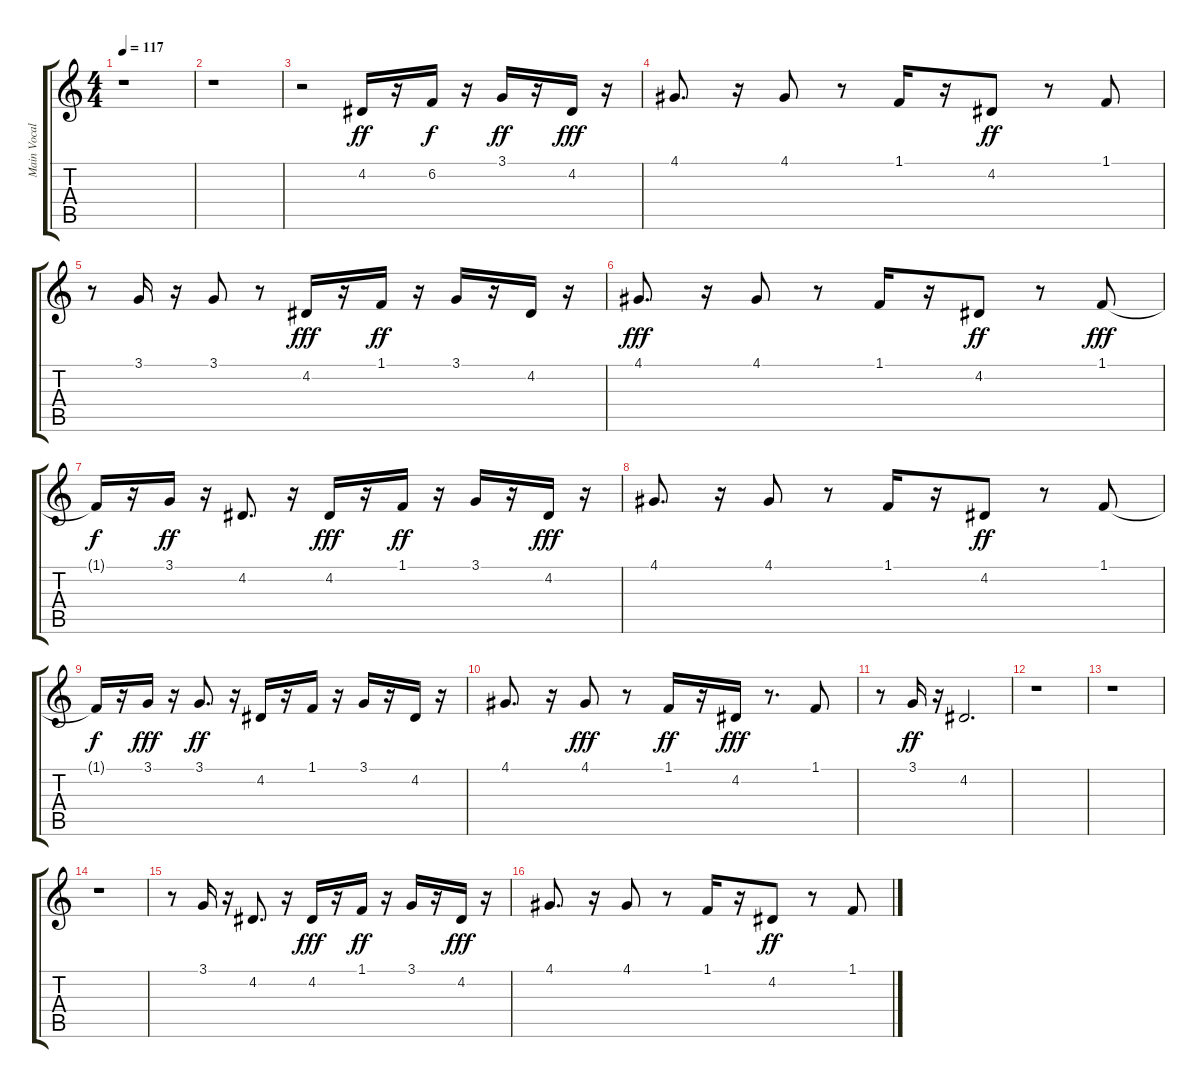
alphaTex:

\track ("Main Vocal" "Main Vocal") {instrument synthvoice}
\staff {score tabs}
\tuning (E4 B3 G3 D3 A2 E2) {hide}
\ts (4 4)
\tempo 117
\clef g2
\ks c
r.1{dy f} |
r.1 |
r.2 4.2.16{dy ff} r.16 6.2.16{dy f} r.16 3.1.16{dy ff} r.16 4.2.16{dy fff} r.16 |
4.1.8{d} r.16 4.1.8 r.8 1.1.16 r.16 4.2.8{dy ff} r.8 1.1.8 |
r.8 3.1.16 r.16 3.1.8 r.8 4.2.16{dy fff} r.16 1.1.16{dy ff} r.16 3.1.16 r.16 4.2.16 r.16 |
4.1.8{d dy fff} r.16 4.1.8 r.8 1.1.16 r.16 4.2.8{dy ff} r.8 1.1.8{dy fff} |
1.1{t}.16{dy f} r.16 3.1.16{dy ff} r.16 4.2.8{d} r.16 4.2.16{dy fff} r.16 1.1.16{dy ff} r.16 3.1.16 r.16 4.2.16{dy fff} r.16 |
4.1.8{d} r.16 4.1.8 r.8 1.1.16 r.16 4.2.8{dy ff} r.8 1.1.8 |
1.1{t}.16{dy f} r.16 3.1.16{dy fff} r.16 3.1.8{d dy ff} r.16 4.2.16 r.16 1.1.16 r.16 3.1.16 r.16 4.2.16 r.16 |
4.1.8{d} r.16 4.1.8{dy fff} r.8 1.1.16{dy ff} r.16 4.2.16{dy fff} r.8{d} 1.1.8 |
r.8 3.1.16{dy ff} r.16 4.2.2{d} |
r.1 |
r.1 |
r.1 |
r.8 3.1.16 r.16 4.2.8{d} r.16 4.2.16{dy fff} r.16 1.1.16{dy ff} r.16 3.1.16 r.16 4.2.16{dy fff} r.16 |
4.1.8{d} r.16 4.1.8 r.8 1.1.16 r.16 4.2.8{dy ff} r.8 1.1.8
